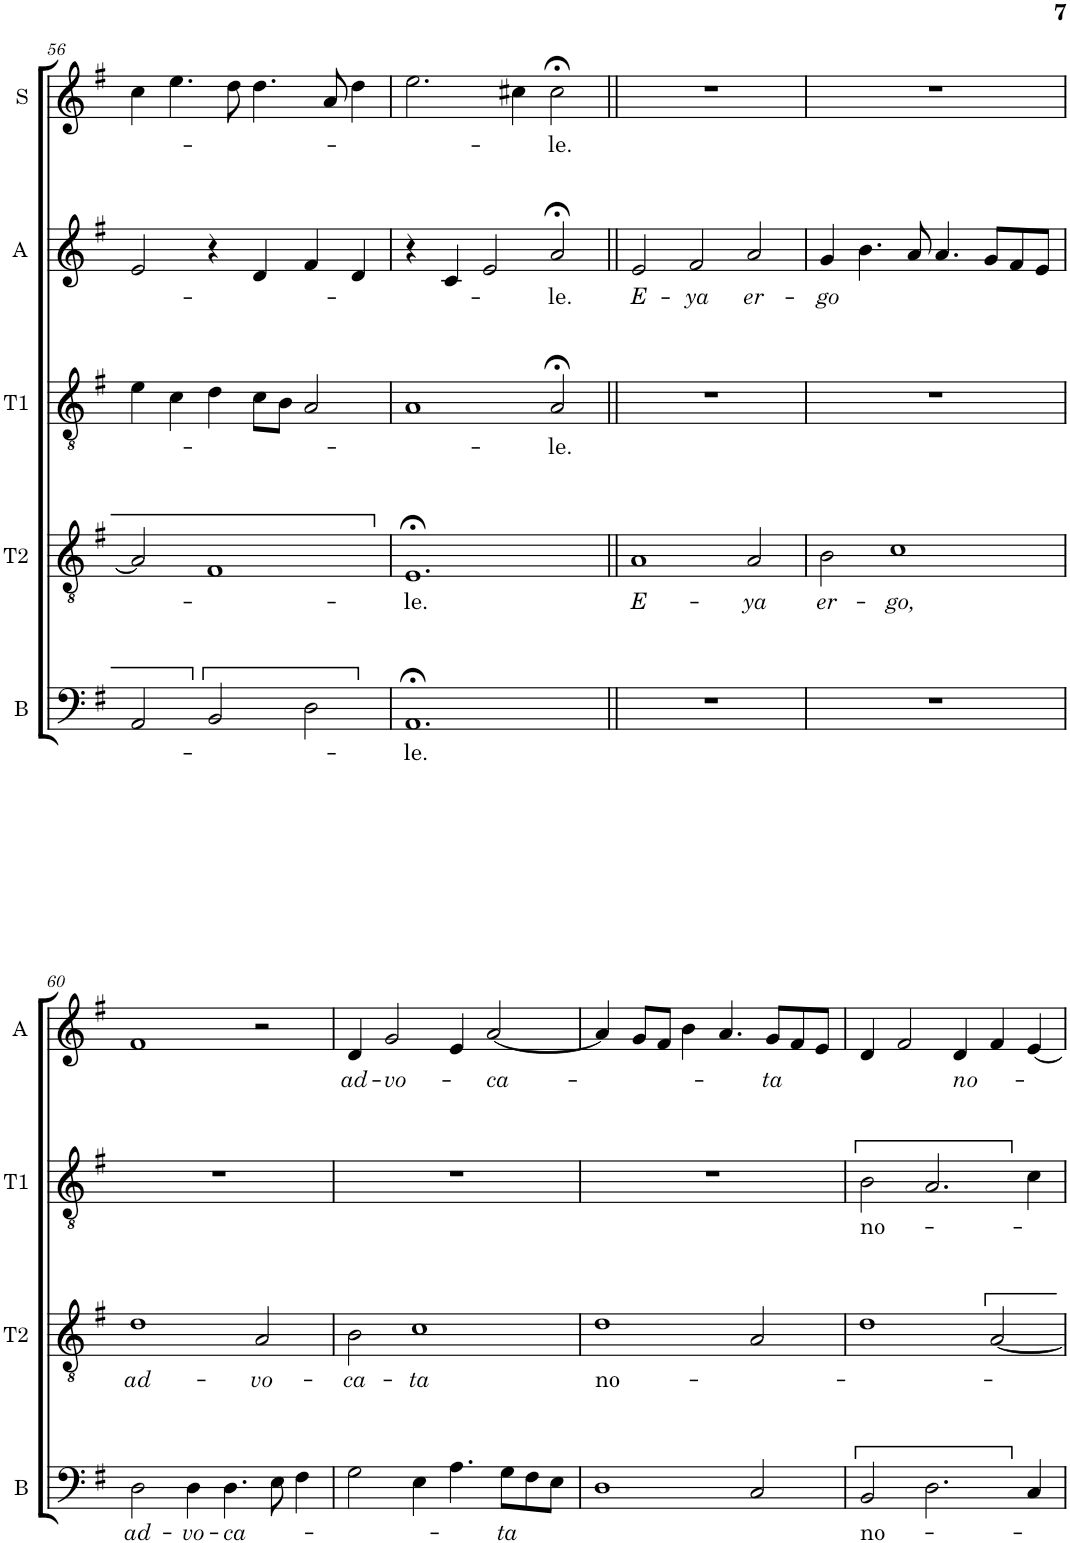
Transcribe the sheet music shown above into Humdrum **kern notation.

**kern	**text	**kern	**text	**kern	**text	**kern	**text	**kern	**text
*part5	*part5	*part4	*part4	*part3	*part3	*part2	*part2	*part1	*part1
*staff5	*staff5	*staff4	*staff4	*staff3	*staff3	*staff2	*staff2	*staff1	*staff1
*I"B	*	*I"T2	*	*I"T1	*	*I"A	*	*I"S	*
*I'B	*	*I'T2	*	*I'T1	*	*I'A	*	*I'S	*
!!LO:PB:g=z
*clefF4	*	*clefGv2	*	*clefGv2	*	*clefG2	*	*clefG2	*
*k[f#]	*	*k[f#]	*	*k[f#]	*	*k[f#]	*	*k[f#]	*
*M3/2	*	*M3/2	*	*M3/2	*	*M3/2	*	*M3/2	*
=56	=56	=56	=56	=56	=56	=56	=56	=56	=56
2AA/	.	2A/]	.	4e\	.	2e/	.	4cc\	.
.	.	.	.	4c\	.	.	.	4.ee\	.
2BB/	.	1F#	.	4d\	.	4r	.	.	.
.	.	.	.	.	.	.	.	8dd\	.
.	.	.	.	8c\L	.	4d/	.	4.dd\	.
.	.	.	.	8B\J	.	.	.	.	.
2D\	.	.	.	2A/	.	4f#/	.	.	.
.	.	.	.	.	.	.	.	8a/	.
.	.	.	.	.	.	4d/	.	4dd\	.
=57	=57	=57	=57	=57	=57	=57	=57	=57	=57
!	!LO:LY:b	!	!LO:LY:b	!	!	!	!	!	!
1.AA;<	-le.	1.E;<	-le.	1A	.	4r	.	2.ee\	.
.	.	.	.	.	.	4c/	.	.	.
.	.	.	.	.	.	2e/	.	.	.
.	.	.	.	.	.	.	.	4cc#X\	.
!	!	!	!	!	!LO:LY:b	!	!LO:LY:b	!	!LO:LY:b
.	.	.	.	2A;</	-le.	2a;</	-le.	2cc#;<\	-le.
=58||	=58||	=58||	=58||	=58||	=58||	=58||	=58||	=58||	=58||
!	!	!	!LO:LY:b	!	!	!	!LO:LY:b	!	!
1.r	.	1A	E-	1.r	.	2e/	E-	1.r	.
!	!	!	!	!	!	!	!LO:LY:b	!	!
.	.	.	.	.	.	2f#/	-ya	.	.
!	!	!	!LO:LY:b	!	!	!	!LO:LY:b	!	!
.	.	2A/	-ya	.	.	2a/	er-	.	.
=59	=59	=59	=59	=59	=59	=59	=59	=59	=59
!	!	!	!LO:LY:b	!	!	!	!LO:LY:b	!	!
1.r	.	2B\	er-	1.r	.	4g/	-go	1.r	.
.	.	.	.	.	.	4.b\	.	.	.
!	!	!	!LO:LY:b	!	!	!	!	!	!
.	.	1c	-go,	.	.	.	.	.	.
.	.	.	.	.	.	8a/	.	.	.
.	.	.	.	.	.	4.a/	.	.	.
.	.	.	.	.	.	8g/L	.	.	.
.	.	.	.	.	.	8f#/	.	.	.
.	.	.	.	.	.	8e/J	.	.	.
!!LO:LB:g=z
=60	=60	=60	=60	=60	=60	=60	=60	=60	=60
!	!LO:LY:b	!	!LO:LY:b	!	!	!	!	!	!
2D\	ad-	1d	ad-	1.r	.	1f#	.	1.r	.
!	!LO:LY:b	!	!	!	!	!	!	!	!
4D\	-vo-	.	.	.	.	.	.	.	.
!	!LO:LY:b	!	!	!	!	!	!	!	!
4.D\	-ca-	.	.	.	.	.	.	.	.
!	!	!	!LO:LY:b	!	!	!	!	!	!
.	.	2A/	-vo-	.	.	2r	.	.	.
8E\	.	.	.	.	.	.	.	.	.
4F#\	.	.	.	.	.	.	.	.	.
=61	=61	=61	=61	=61	=61	=61	=61	=61	=61
!	!	!	!LO:LY:b	!	!	!	!LO:LY:b	!	!
2G\	.	2B\	-ca-	1.r	.	4d/	ad-	1.r	.
!	!	!	!	!	!	!	!LO:LY:b	!	!
.	.	.	.	.	.	2g/	-vo-	.	.
!	!	!	!LO:LY:b	!	!	!	!	!	!
4E\	.	1c	-ta	.	.	.	.	.	.
4.A\	.	.	.	.	.	4e/	.	.	.
!	!	!	!	!	!	!	!LO:LY:b	!	!
.	.	.	.	.	.	[2a/	-ca-	.	.
!	!LO:LY:b	!	!	!	!	!	!	!	!
8G\L	-ta	.	.	.	.	.	.	.	.
8F#\	.	.	.	.	.	.	.	.	.
8E\J	.	.	.	.	.	.	.	.	.
=62	=62	=62	=62	=62	=62	=62	=62	=62	=62
!	!	!	!LO:LY:b	!	!	!	!	!	!
1D	.	1d	no-	1.r	.	4a/]	.	1.r	.
.	.	.	.	.	.	8g/L	.	.	.
.	.	.	.	.	.	8f#/J	.	.	.
.	.	.	.	.	.	4b\	.	.	.
.	.	.	.	.	.	4.a/	.	.	.
2C/	.	2A/	.	.	.	.	.	.	.
!	!	!	!	!	!	!	!LO:LY:b	!	!
.	.	.	.	.	.	8g/L	-ta	.	.
.	.	.	.	.	.	8f#/	.	.	.
.	.	.	.	.	.	8e/J	.	.	.
=63	=63	=63	=63	=63	=63	=63	=63	=63	=63
!	!LO:LY:b	!	!	!	!LO:LY:b	!	!	!	!
2BB/	no-	1d	.	2B\	no-	4d/	.	1.r	.
.	.	.	.	.	.	2f#/	.	.	.
2.D\	.	.	.	2.A/	.	.	.	.	.
!	!	!	!	!	!	!	!LO:LY:b	!	!
.	.	.	.	.	.	4d/	no-	.	.
.	.	[2A/	.	.	.	4f#/	.	.	.
4C/	.	.	.	4c\	.	[4e/	.	.	.
=	=	=	=	=	=	=	=	=	=
*-	*-	*-	*-	*-	*-	*-	*-	*-	*-
